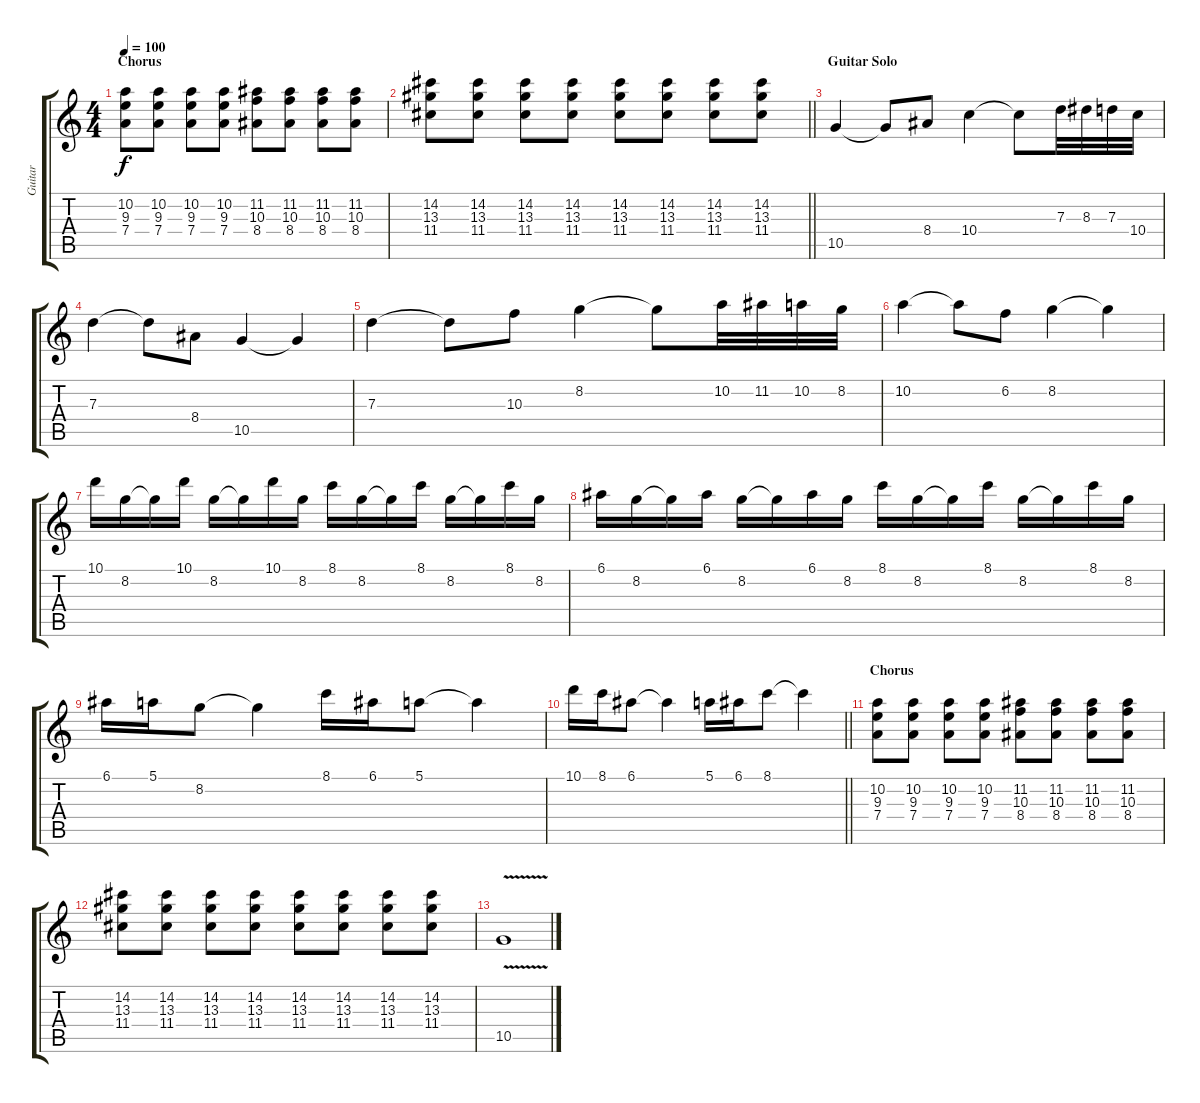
\track ("Guitar" "Guitar") {instrument electricguitarjazz}
\staff {score tabs}
\tuning (E4 B3 G3 D3 A2 E2) {hide}
\ts (4 4)
\section ("" "Chorus")
\tempo 100
\clef g2
\ks c
(10.2 9.3 7.4).8{dy f} (10.2 9.3 7.4).8 (10.2 9.3 7.4).8 (10.2 9.3 7.4).8 (11.2 10.3 8.4).8 (11.2 10.3 8.4).8 (11.2 10.3 8.4).8 (11.2 10.3 8.4).8 |
\barLineRight lightlight
(14.2 13.3 11.4).8 (14.2 13.3 11.4).8 (14.2 13.3 11.4).8 (14.2 13.3 11.4).8 (14.2 13.3 11.4).8 (14.2 13.3 11.4).8 (14.2 13.3 11.4).8 (14.2 13.3 11.4).8 |
\section ("" "Guitar Solo")
10.5.4 10.5{t}.8 8.4.8 10.4.4 10.4{t}.8 7.3.32 8.3.32 7.3.32 10.4.32 |
7.3.4 7.3{t}.8 8.4.8 10.5.4 10.5{t}.4 |
7.3.4 7.3{t}.8 10.3.8 8.2.4 8.2{t}.8 10.2.32 11.2.32 10.2.32 8.2.32 |
10.2.4 10.2{t}.8 6.2.8 8.2.4 8.2{t}.4 |
10.1.16 8.2.16 8.2{t}.16 10.1.16 8.2.16 8.2{t}.16 10.1.16 8.2.16 8.1.16 8.2.16 8.2{t}.16 8.1.16 8.2.16 8.2{t}.16 8.1.16 8.2.16 |
6.1.16 8.2.16 8.2{t}.16 6.1.16 8.2.16 8.2{t}.16 6.1.16 8.2.16 8.1.16 8.2.16 8.2{t}.16 8.1.16 8.2.16 8.2{t}.16 8.1.16 8.2.16 |
6.1.16 5.1.16 8.2.8 8.2{t}.4 8.1.16 6.1.16 5.1.8 5.1{t}.4 |
\barLineRight lightlight
10.1.16 8.1.16 6.1.8 6.1{t}.4 5.1.16 6.1.16 8.1.8 8.1{t}.4 |
\section ("" "Chorus")
(10.2 9.3 7.4).8 (10.2 9.3 7.4).8 (10.2 9.3 7.4).8 (10.2 9.3 7.4).8 (11.2 10.3 8.4).8 (11.2 10.3 8.4).8 (11.2 10.3 8.4).8 (11.2 10.3 8.4).8 |
(14.2 13.3 11.4).8 (14.2 13.3 11.4).8 (14.2 13.3 11.4).8 (14.2 13.3 11.4).8 (14.2 13.3 11.4).8 (14.2 13.3 11.4).8 (14.2 13.3 11.4).8 (14.2 13.3 11.4).8 |
10.5{v}.1
